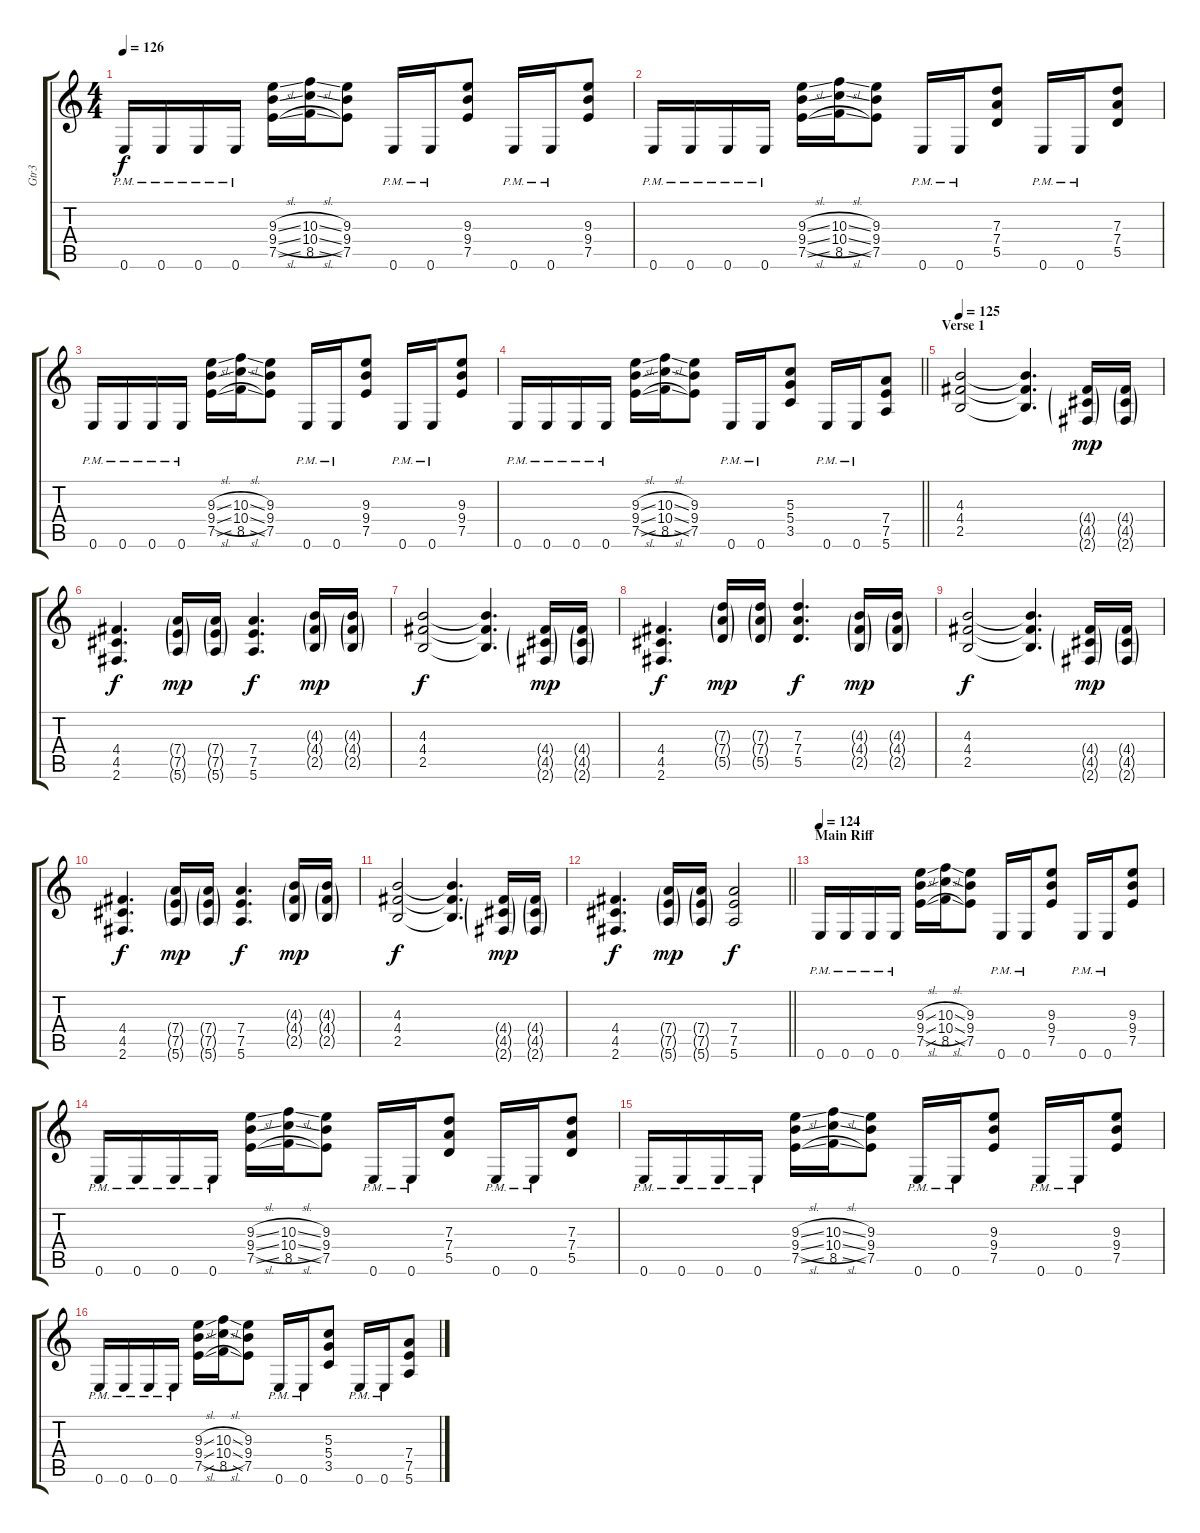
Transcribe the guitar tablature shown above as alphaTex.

\track ("Gtr3" "Gtr3") {instrument distortionguitar}
\staff {score tabs}
\tuning (E4 B3 G3 D3 A2 E2) {hide}
\ts (4 4)
\tempo 126
\clef g2
\ks c
0.6{pm}.16{dy f} 0.6{pm}.16 0.6{pm}.16 0.6{pm}.16 (9.3{sl} 9.4{sl} 7.5{sl}).16 (10.3{sl} 10.4{sl} 8.5{sl}).16 (9.3 9.4 7.5).8 0.6{pm}.16 0.6{pm}.16 (9.3 9.4 7.5).8 0.6{pm}.16 0.6{pm}.16 (9.3 9.4 7.5).8 |
0.6{pm}.16 0.6{pm}.16 0.6{pm}.16 0.6{pm}.16 (9.3{sl} 9.4{sl} 7.5{sl}).16 (10.3{sl} 10.4{sl} 8.5{sl}).16 (9.3 9.4 7.5).8 0.6{pm}.16 0.6{pm}.16 (7.3 7.4 5.5).8 0.6{pm}.16 0.6{pm}.16 (7.3 7.4 5.5).8 |
0.6{pm}.16 0.6{pm}.16 0.6{pm}.16 0.6{pm}.16 (9.3{sl} 9.4{sl} 7.5{sl}).16 (10.3{sl} 10.4{sl} 8.5{sl}).16 (9.3 9.4 7.5).8 0.6{pm}.16 0.6{pm}.16 (9.3 9.4 7.5).8 0.6{pm}.16 0.6{pm}.16 (9.3 9.4 7.5).8 |
\barLineRight lightlight
0.6{pm}.16 0.6{pm}.16 0.6{pm}.16 0.6{pm}.16 (9.3{sl} 9.4{sl} 7.5{sl}).16 (10.3{sl} 10.4{sl} 8.5{sl}).16 (9.3 9.4 7.5).8 0.6{pm}.16 0.6{pm}.16 (5.3 5.4 3.5).8 0.6{pm}.16 0.6{pm}.16 (7.4 7.5 5.6).8 |
\section ("" "Verse 1")
\tempo 125
(4.3 4.4 2.5).2 (4.3{t} 4.4{t} 2.5{t}).4{d} (4.4{g} 4.5{g} 2.6{g}).16{dy mp} (4.4{g} 4.5{g} 2.6{g}).16 |
(4.4 4.5 2.6).4{d dy f} (7.4{g} 7.5{g} 5.6{g}).16{dy mp} (7.4{g} 7.5{g} 5.6{g}).16 (7.4 7.5 5.6).4{d dy f} (4.3{g} 4.4{g} 2.5{g}).16{dy mp} (4.3{g} 4.4{g} 2.5{g}).16 |
(4.3 4.4 2.5).2{dy f} (4.3{t} 4.4{t} 2.5{t}).4{d} (4.4{g} 4.5{g} 2.6{g}).16{dy mp} (4.4{g} 4.5{g} 2.6{g}).16 |
(4.4 4.5 2.6).4{d dy f} (7.3{g} 7.4{g} 5.5{g}).16{dy mp} (7.3{g} 7.4{g} 5.5{g}).16 (7.3 7.4 5.5).4{d dy f} (4.3{g} 4.4{g} 2.5{g}).16{dy mp} (4.3{g} 4.4{g} 2.5{g}).16 |
(4.3 4.4 2.5).2{dy f} (4.3{t} 4.4{t} 2.5{t}).4{d} (4.4{g} 4.5{g} 2.6{g}).16{dy mp} (4.4{g} 4.5{g} 2.6{g}).16 |
(4.4 4.5 2.6).4{d dy f} (7.4{g} 7.5{g} 5.6{g}).16{dy mp} (7.4{g} 7.5{g} 5.6{g}).16 (7.4 7.5 5.6).4{d dy f} (4.3{g} 4.4{g} 2.5{g}).16{dy mp} (4.3{g} 4.4{g} 2.5{g}).16 |
(4.3 4.4 2.5).2{dy f} (4.3{t} 4.4{t} 2.5{t}).4{d} (4.4{g} 4.5{g} 2.6{g}).16{dy mp} (4.4{g} 4.5{g} 2.6{g}).16 |
\barLineRight lightlight
(4.4 4.5 2.6).4{d dy f} (7.4{g} 7.5{g} 5.6{g}).16{dy mp} (7.4{g} 7.5{g} 5.6{g}).16 (7.4 7.5 5.6).2{dy f} |
\section ("" "Main Riff")
\tempo 124
0.6{pm}.16 0.6{pm}.16 0.6{pm}.16 0.6{pm}.16 (9.3{sl} 9.4{sl} 7.5{sl}).16 (10.3{sl} 10.4{sl} 8.5{sl}).16 (9.3 9.4 7.5).8 0.6{pm}.16 0.6{pm}.16 (9.3 9.4 7.5).8 0.6{pm}.16 0.6{pm}.16 (9.3 9.4 7.5).8 |
0.6{pm}.16 0.6{pm}.16 0.6{pm}.16 0.6{pm}.16 (9.3{sl} 9.4{sl} 7.5{sl}).16 (10.3{sl} 10.4{sl} 8.5{sl}).16 (9.3 9.4 7.5).8 0.6{pm}.16 0.6{pm}.16 (7.3 7.4 5.5).8 0.6{pm}.16 0.6{pm}.16 (7.3 7.4 5.5).8 |
0.6{pm}.16 0.6{pm}.16 0.6{pm}.16 0.6{pm}.16 (9.3{sl} 9.4{sl} 7.5{sl}).16 (10.3{sl} 10.4{sl} 8.5{sl}).16 (9.3 9.4 7.5).8 0.6{pm}.16 0.6{pm}.16 (9.3 9.4 7.5).8 0.6{pm}.16 0.6{pm}.16 (9.3 9.4 7.5).8 |
0.6{pm}.16 0.6{pm}.16 0.6{pm}.16 0.6{pm}.16 (9.3{sl} 9.4{sl} 7.5{sl}).16 (10.3{sl} 10.4{sl} 8.5{sl}).16 (9.3 9.4 7.5).8 0.6{pm}.16 0.6{pm}.16 (5.3 5.4 3.5).8 0.6{pm}.16 0.6{pm}.16 (7.4 7.5 5.6).8
